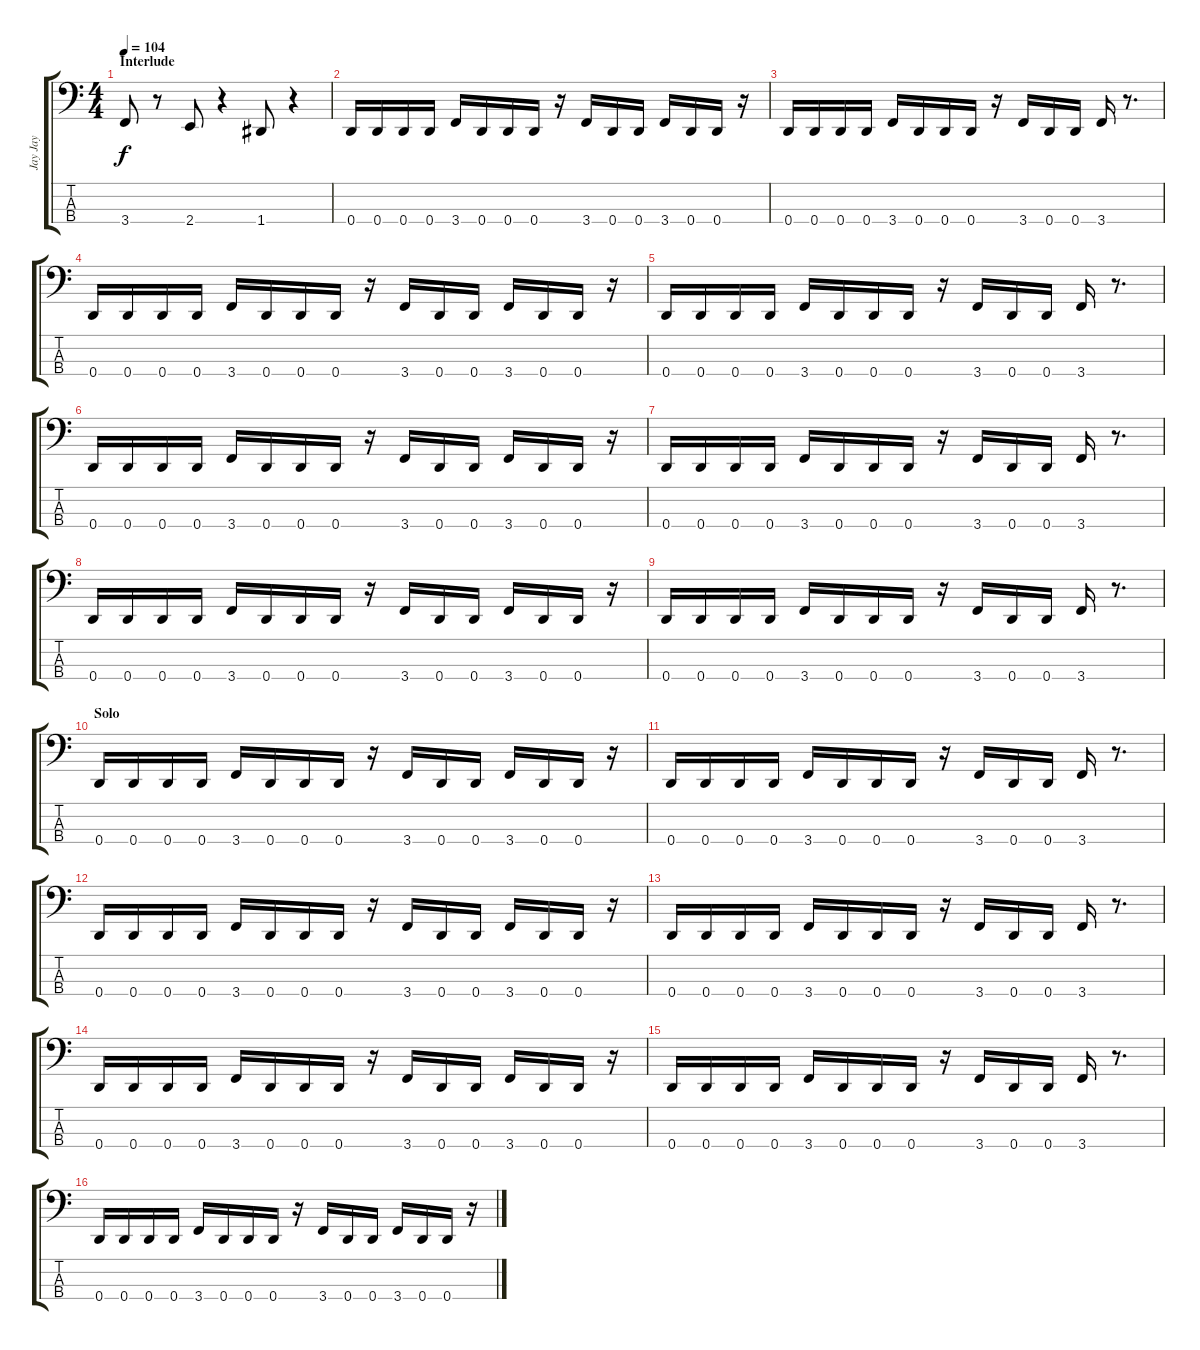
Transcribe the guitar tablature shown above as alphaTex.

\track ("Jay Jay" "Jay Jay") {instrument electricbassfinger}
\staff {score tabs}
\tuning (G2 D2 A1 D1) {hide}
\ts (4 4)
\section ("" "Interlude")
\tempo 104
\clef f4
\ks c
3.4.8{dy f} r.8 2.4.8 r.4 1.4.8 r.4 |
0.4.16 0.4.16 0.4.16 0.4.16 3.4.16 0.4.16 0.4.16 0.4.16 r.16 3.4.16 0.4.16 0.4.16 3.4.16 0.4.16 0.4.16 r.16 |
0.4.16 0.4.16 0.4.16 0.4.16 3.4.16 0.4.16 0.4.16 0.4.16 r.16 3.4.16 0.4.16 0.4.16 3.4.16 r.8{d} |
0.4.16 0.4.16 0.4.16 0.4.16 3.4.16 0.4.16 0.4.16 0.4.16 r.16 3.4.16 0.4.16 0.4.16 3.4.16 0.4.16 0.4.16 r.16 |
0.4.16 0.4.16 0.4.16 0.4.16 3.4.16 0.4.16 0.4.16 0.4.16 r.16 3.4.16 0.4.16 0.4.16 3.4.16 r.8{d} |
0.4.16 0.4.16 0.4.16 0.4.16 3.4.16 0.4.16 0.4.16 0.4.16 r.16 3.4.16 0.4.16 0.4.16 3.4.16 0.4.16 0.4.16 r.16 |
0.4.16 0.4.16 0.4.16 0.4.16 3.4.16 0.4.16 0.4.16 0.4.16 r.16 3.4.16 0.4.16 0.4.16 3.4.16 r.8{d} |
0.4.16 0.4.16 0.4.16 0.4.16 3.4.16 0.4.16 0.4.16 0.4.16 r.16 3.4.16 0.4.16 0.4.16 3.4.16 0.4.16 0.4.16 r.16 |
0.4.16 0.4.16 0.4.16 0.4.16 3.4.16 0.4.16 0.4.16 0.4.16 r.16 3.4.16 0.4.16 0.4.16 3.4.16 r.8{d} |
\section ("" "Solo")
0.4.16 0.4.16 0.4.16 0.4.16 3.4.16 0.4.16 0.4.16 0.4.16 r.16 3.4.16 0.4.16 0.4.16 3.4.16 0.4.16 0.4.16 r.16 |
0.4.16 0.4.16 0.4.16 0.4.16 3.4.16 0.4.16 0.4.16 0.4.16 r.16 3.4.16 0.4.16 0.4.16 3.4.16 r.8{d} |
0.4.16 0.4.16 0.4.16 0.4.16 3.4.16 0.4.16 0.4.16 0.4.16 r.16 3.4.16 0.4.16 0.4.16 3.4.16 0.4.16 0.4.16 r.16 |
0.4.16 0.4.16 0.4.16 0.4.16 3.4.16 0.4.16 0.4.16 0.4.16 r.16 3.4.16 0.4.16 0.4.16 3.4.16 r.8{d} |
0.4.16 0.4.16 0.4.16 0.4.16 3.4.16 0.4.16 0.4.16 0.4.16 r.16 3.4.16 0.4.16 0.4.16 3.4.16 0.4.16 0.4.16 r.16 |
0.4.16 0.4.16 0.4.16 0.4.16 3.4.16 0.4.16 0.4.16 0.4.16 r.16 3.4.16 0.4.16 0.4.16 3.4.16 r.8{d} |
0.4.16 0.4.16 0.4.16 0.4.16 3.4.16 0.4.16 0.4.16 0.4.16 r.16 3.4.16 0.4.16 0.4.16 3.4.16 0.4.16 0.4.16 r.16
